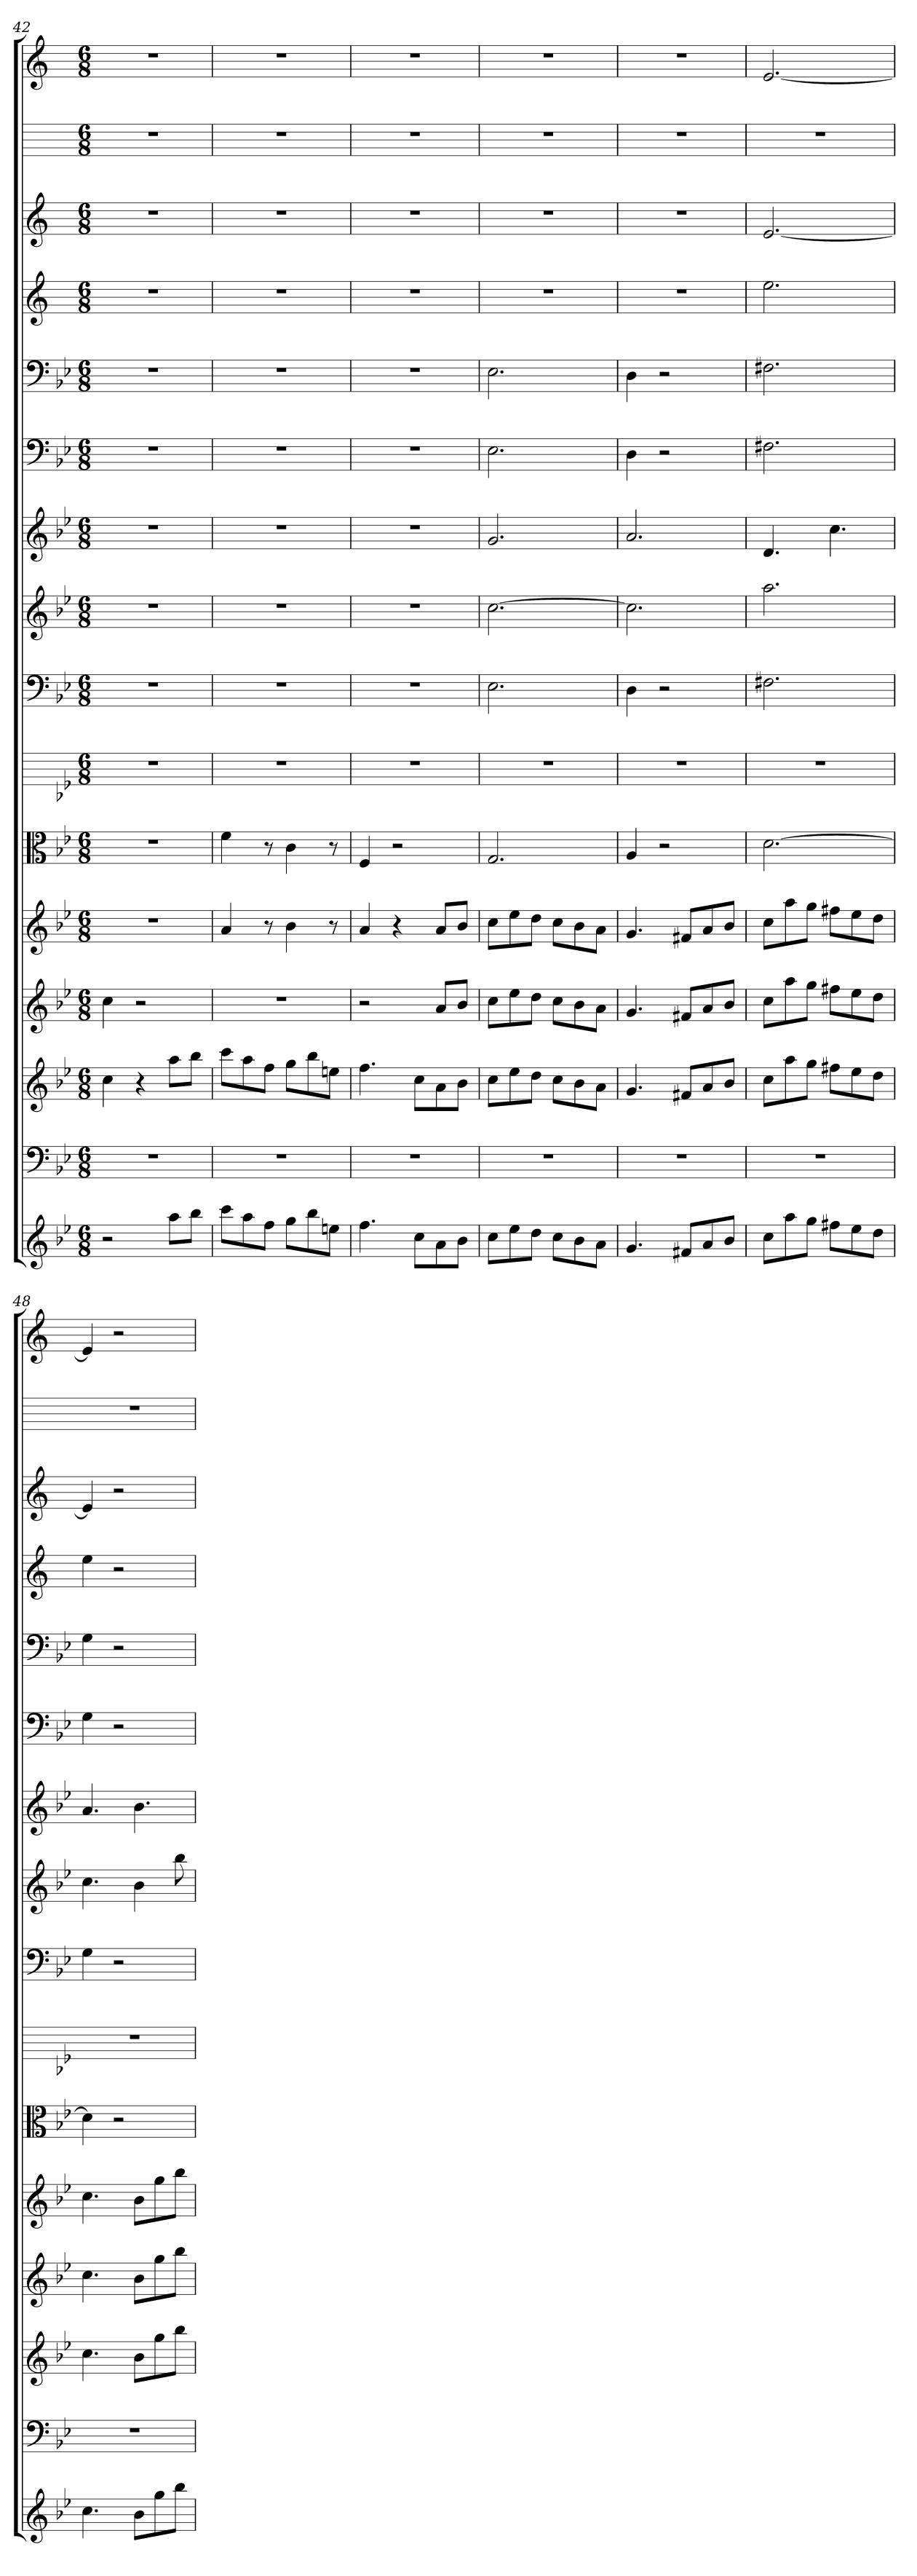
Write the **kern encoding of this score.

**kern	**kern	**kern	**kern	**kern	**kern	**kern	**kern	**kern	**kern	**kern	**kern	**kern	**kern	**kern	**kern
*part16	*part15	*part14	*part13	*part12	*part11	*part10	*part9	*part8	*part7	*part6	*part5	*part4	*part3	*part2	*part1
*staff16	*staff15	*staff14	*staff13	*staff12	*staff11	*staff10	*staff9	*staff8	*staff7	*staff6	*staff5	*staff4	*staff3	*staff2	*staff1
*	*clefF4	*	*	*	*clefC3	*	*clefF4	*	*	*clefF4	*clefF4	*	*	*	*
*k[b-e-]	*k[b-e-]	*k[b-e-]	*k[b-e-]	*k[b-e-]	*k[b-e-]	*k[b-e-]	*k[b-e-]	*k[b-e-]	*k[b-e-]	*k[b-e-]	*k[b-e-]	*k[]	*k[]	*k[]	*k[]
*M6/8	*M6/8	*M6/8	*M6/8	*M6/8	*M6/8	*M6/8	*M6/8	*M6/8	*M6/8	*M6/8	*M6/8	*M6/8	*M6/8	*M6/8	*M6/8
=42	=42	=42	=42	=42	=42	=42	=42	=42	=42	=42	=42	=42	=42	=42	=42
2r	2.r	4cc	4cc	2.r	2.r	2.r	2.r	2.r	2.r	2.r	2.r	2.r	2.r	2.r	2.r
.	.	4r	2r	.	.	.	.	.	.	.	.	.	.	.	.
8aaL	.	8aaL	.	.	.	.	.	.	.	.	.	.	.	.	.
8bb-J	.	8bb-J	.	.	.	.	.	.	.	.	.	.	.	.	.
=43	=43	=43	=43	=43	=43	=43	=43	=43	=43	=43	=43	=43	=43	=43	=43
8cccL	2.r	8cccL	2.r	4a	4f	2.r	2.r	2.r	2.r	2.r	2.r	2.r	2.r	2.r	2.r
8aa	.	8aa	.	.	.	.	.	.	.	.	.	.	.	.	.
8ffJ	.	8ffJ	.	8r	8r	.	.	.	.	.	.	.	.	.	.
8ggL	.	8ggL	.	4b-	4c	.	.	.	.	.	.	.	.	.	.
8bb-	.	8bb-	.	.	.	.	.	.	.	.	.	.	.	.	.
8eenJ	.	8eenJ	.	8r	8r	.	.	.	.	.	.	.	.	.	.
=44	=44	=44	=44	=44	=44	=44	=44	=44	=44	=44	=44	=44	=44	=44	=44
4.ff	2.r	4.ff	2r	4a	4F	2.r	2.r	2.r	2.r	2.r	2.r	2.r	2.r	2.r	2.r
.	.	.	.	4r	2r	.	.	.	.	.	.	.	.	.	.
8ccL	.	8ccL	.	.	.	.	.	.	.	.	.	.	.	.	.
8a	.	8a	8aL	8aL	.	.	.	.	.	.	.	.	.	.	.
8b-J	.	8b-J	8b-J	8b-J	.	.	.	.	.	.	.	.	.	.	.
=45	=45	=45	=45	=45	=45	=45	=45	=45	=45	=45	=45	=45	=45	=45	=45
8ccL	2.r	8ccL	8ccL	8ccL	2.G	2.r	2.E-	[2.cc	2.g	2.E-	2.E-	2.r	2.r	2.r	2.r
8ee-	.	8ee-	8ee-	8ee-	.	.	.	.	.	.	.	.	.	.	.
8ddJ	.	8ddJ	8ddJ	8ddJ	.	.	.	.	.	.	.	.	.	.	.
8ccL	.	8ccL	8ccL	8ccL	.	.	.	.	.	.	.	.	.	.	.
8b-	.	8b-	8b-	8b-	.	.	.	.	.	.	.	.	.	.	.
8aJ	.	8aJ	8aJ	8aJ	.	.	.	.	.	.	.	.	.	.	.
=46	=46	=46	=46	=46	=46	=46	=46	=46	=46	=46	=46	=46	=46	=46	=46
4.g	2.r	4.g	4.g	4.g	4A	2.r	4D	2.cc]	2.a	4D	4D	2.r	2.r	2.r	2.r
.	.	.	.	.	2r	.	2r	.	.	2r	2r	.	.	.	.
8f#XL	.	8f#XL	8f#XL	8f#XL	.	.	.	.	.	.	.	.	.	.	.
8a	.	8a	8a	8a	.	.	.	.	.	.	.	.	.	.	.
8b-J	.	8b-J	8b-J	8b-J	.	.	.	.	.	.	.	.	.	.	.
=47	=47	=47	=47	=47	=47	=47	=47	=47	=47	=47	=47	=47	=47	=47	=47
8ccL	2.r	8ccL	8ccL	8ccL	[2.d	2.r	2.F#X	2.aa	4.d	2.F#X	2.F#X	2.ee	[2.e	2.r	[2.e
8aa	.	8aa	8aa	8aa	.	.	.	.	.	.	.	.	.	.	.
8ggJ	.	8ggJ	8ggJ	8ggJ	.	.	.	.	.	.	.	.	.	.	.
8ff#XL	.	8ff#XL	8ff#XL	8ff#XL	.	.	.	.	4.cc	.	.	.	.	.	.
8ee-	.	8ee-	8ee-	8ee-	.	.	.	.	.	.	.	.	.	.	.
8ddJ	.	8ddJ	8ddJ	8ddJ	.	.	.	.	.	.	.	.	.	.	.
=48	=48	=48	=48	=48	=48	=48	=48	=48	=48	=48	=48	=48	=48	=48	=48
4.cc	2.r	4.cc	4.cc	4.cc	4d]	2.r	4G	4.cc	4.a	4G	4G	4ee	4e]	2.r	4e]
.	.	.	.	.	2r	.	2r	.	.	2r	2r	2r	2r	.	2r
8b-L	.	8b-L	8b-L	8b-L	.	.	.	4b-	4.b-	.	.	.	.	.	.
8gg	.	8gg	8gg	8gg	.	.	.	.	.	.	.	.	.	.	.
8bb-J	.	8bb-J	8bb-J	8bb-J	.	.	.	8bb-	.	.	.	.	.	.	.
=	=	=	=	=	=	=	=	=	=	=	=	=	=	=	=
*-	*-	*-	*-	*-	*-	*-	*-	*-	*-	*-	*-	*-	*-	*-	*-
